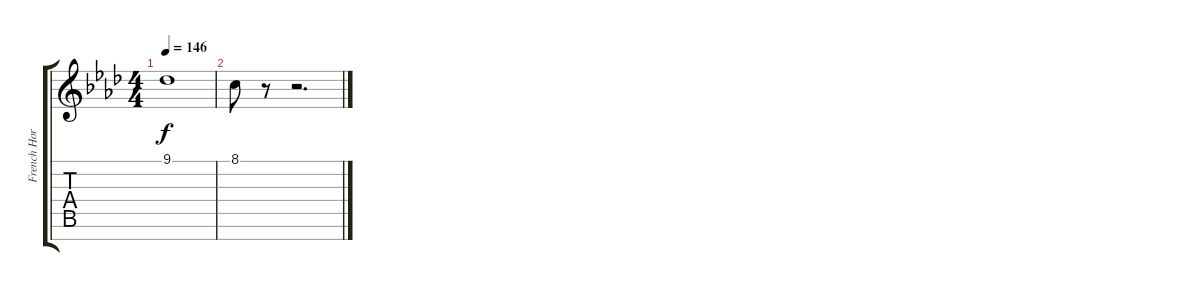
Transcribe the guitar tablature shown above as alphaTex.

\track ("French Horn" "French Hor") {instrument frenchhorn}
\staff {score tabs}
\tuning (E4 B3 G3 D3 A2 E2 B1) {hide}
\ts (4 4)
\tempo 146
\clef g2
\ks fminor
9.1.1{dy f} |
8.1.8 r.8 r.2{d}
